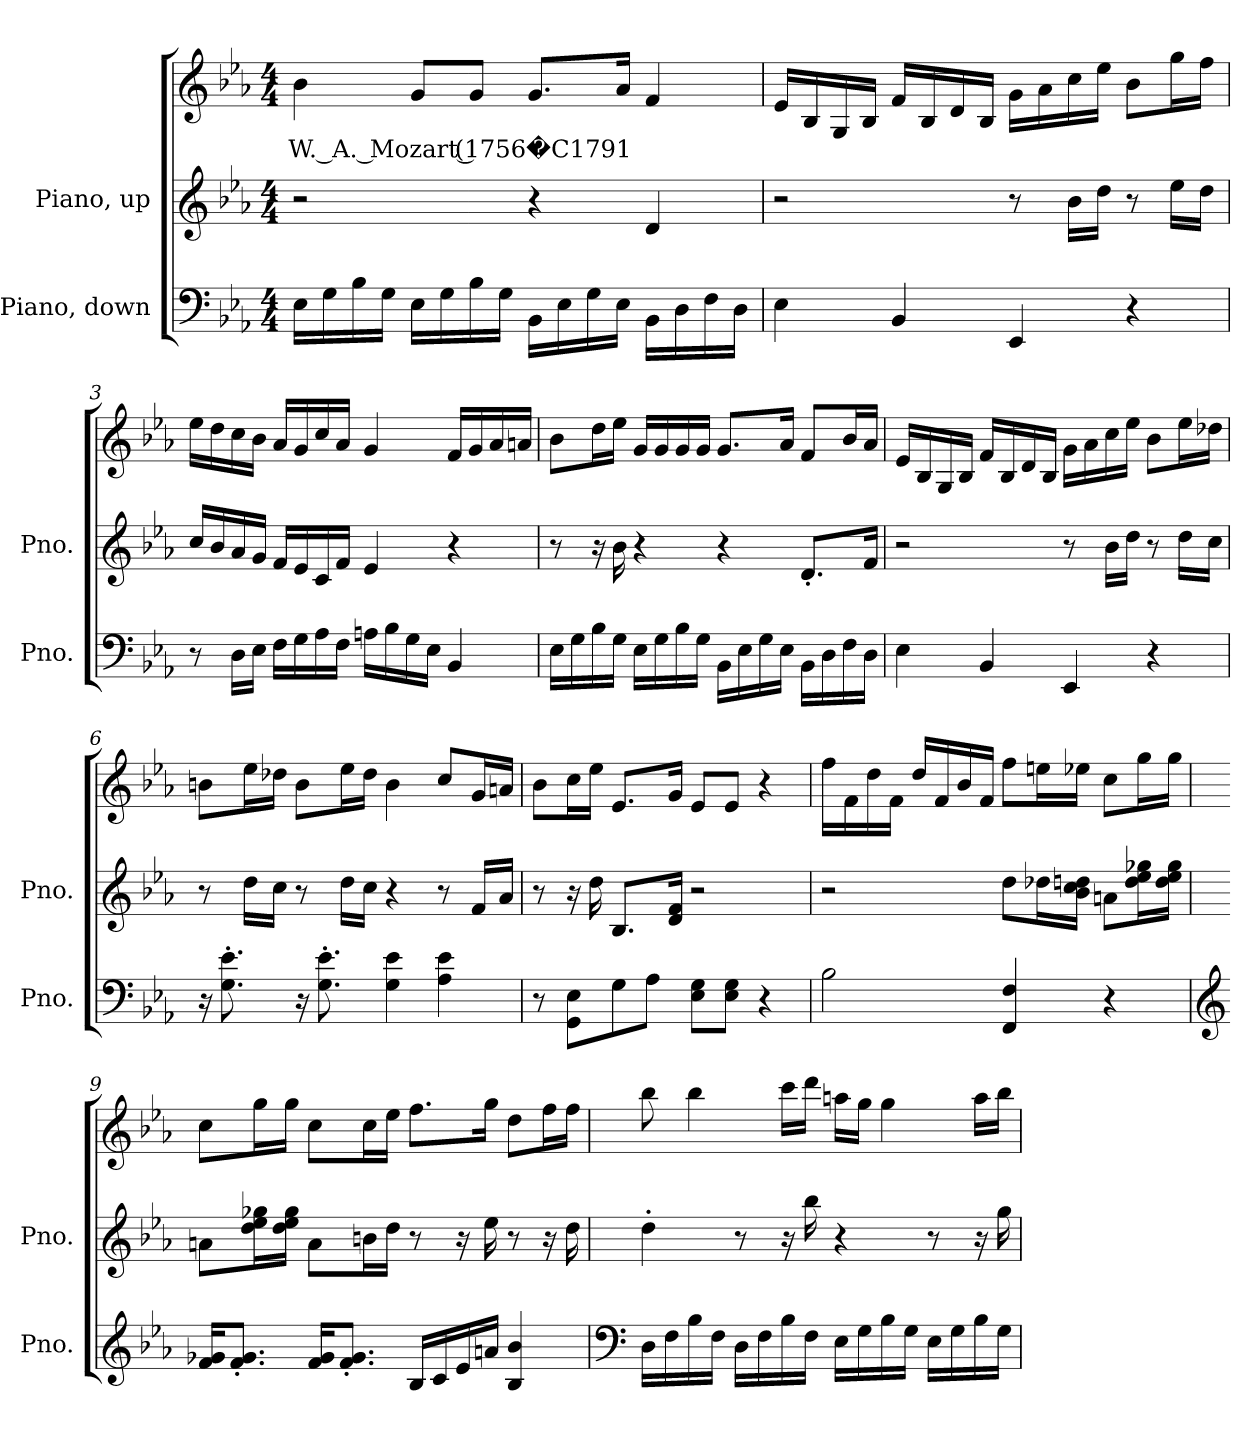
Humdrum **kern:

**kern	**kern	**kern	**text
*part2	*part1	*part1	*part1
*staff3	*staff2	*staff1	*staff1
*I"Piano, down	*I"Piano, up	*	*
*I'Pno.	*I'Pno.	*	*
*clefF4	*clefG2	*clefG2	*
*k[b-e-a-]	*k[b-e-a-]	*k[b-e-a-]	*
*M4/4	*M4/4	*M4/4	*
*MM34	*MM34	*MM34	*
=1	=1	=1	=1
!	!	!	!LO:LY:b
16E-\LL	2r	4b-\	W. A. Mozart (1756�C1791
16G\	.	.	.
16B-\	.	.	.
16G\JJ	.	.	.
16E-\LL	.	8g/L	.
16G\	.	.	.
16B-\	.	8g/J	.
16G\JJ	.	.	.
16BB-\LL	4r	8.g/L	.
16E-\	.	.	.
16G\	.	.	.
16E-\JJ	.	16a-/Jk	.
16BB-\LL	4d/	4f/	.
16D\	.	.	.
16F\	.	.	.
16D\JJ	.	.	.
!!LO:LB:g=z
=2	=2	=2	=2
4E-\	2r	16e-/LL	.
.	.	16B-/	.
.	.	16G/	.
.	.	16B-/JJ	.
4BB-/	.	16f/LL	.
.	.	16B-/	.
.	.	16d/	.
.	.	16B-/JJ	.
4EE-/	8r	16g\LL	.
.	.	16a-\	.
.	16b-\LL	16cc\	.
.	16dd\JJ	16ee-\JJ	.
4r	8r	8b-\L	.
.	16ee-\LL	16gg\L	.
.	16dd\JJ	16ff\JJ	.
=3	=3	=3	=3
8r	16cc/LL	16ee-\LL	.
.	16b-/	16dd\	.
16D\LL	16a-/	16cc\	.
16E-\JJ	16g/JJ	16b-\JJ	.
16F\LL	16f/LL	16a-/LL	.
16G\	16e-/	16g/	.
16A-\	16c/	16cc/	.
16F\JJ	16f/JJ	16a-/JJ	.
16An\LL	4e-/	4g/	.
16B-\	.	.	.
16G\	.	.	.
16E-\JJ	.	.	.
4BB-/	4r	16f/LL	.
.	.	16g/	.
.	.	16a-/	.
.	.	16an/JJ	.
!!LO:LB:g=z
=4	=4	=4	=4
16E-\LL	8r	8b-\L	.
16G\	.	.	.
16B-\	16r	16dd\L	.
16G\JJ	16b-\	16ee-\JJ	.
16E-\LL	4r	16g/LL	.
16G\	.	16g/	.
16B-\	.	16g/	.
16G\JJ	.	16g/JJ	.
16BB-\LL	4r	8.g/L	.
16E-\	.	.	.
16G\	.	.	.
16E-\JJ	.	16a-/Jk	.
16BB-\LL	8.d'/L	8f/L	.
16D\	.	.	.
16F\	.	16b-/L	.
16D\JJ	16f/Jk	16a-/JJ	.
=5	=5	=5	=5
4E-\	2r	16e-/LL	.
.	.	16B-/	.
.	.	16G/	.
.	.	16B-/JJ	.
4BB-/	.	16f/LL	.
.	.	16B-/	.
.	.	16d/	.
.	.	16B-/JJ	.
4EE-/	8r	16g\LL	.
.	.	16a-\	.
.	16b-\LL	16cc\	.
.	16dd\JJ	16ee-\JJ	.
4r	8r	8b-\L	.
.	16dd\LL	16ee-\L	.
.	16cc\JJ	16dd-X\JJ	.
!!LO:LB:g=z
=6	=6	=6	=6
16r	8r	8bn\L	.
8.G\' 8.e-\'	.	.	.
.	16dd\LL	16ee-\L	.
.	16cc\JJ	16dd-X\JJ	.
16r	8r	8b\L	.
8.G\' 8.e-\'	.	.	.
.	16dd\LL	16ee-\L	.
.	16cc\JJ	16dd-\JJ	.
4G\ 4e-\	4r	4b\	.
4A-\ 4e-\	8r	8cc/L	.
.	16f/LL	16g/L	.
.	16a-/JJ	16an/JJ	.
=7	=7	=7	=7
8r	8r	8b-\L	.
8GG\ 8E-\L	16r	16cc\L	.
.	16dd\	16ee-\JJ	.
8G\	8.B-/L	8.e-/L	.
8A-\J	.	.	.
.	16d/ 16f/Jk	16g/Jk	.
8E-\ 8G\L	2r	8e-/L	.
8E-\ 8G\J	.	8e-/J	.
4r	.	4r	.
=8	=8	=8	=8
2B-\	2r	16ff\LL	.
.	.	16f\	.
.	.	16dd\	.
.	.	16f\JJ	.
.	.	16dd/LL	.
.	.	16f/	.
.	.	16b-/	.
.	.	16f/JJ	.
4FF/ 4F/	8dd\L	8ff\L	.
.	16dd-X\L	16een\L	.
.	16b-\ 16cc\ 16ddn\JJ	16ee-X\JJ	.
4r	8an\L	8cc\L	.
.	16dd\ 16ee-\ 16gg-X\L	16gg\L	.
.	16dd\ 16ee-\ 16gg-\JJ	16gg\JJ	.
!!LO:PB:g=z
=9	=9	=9	=9
*clefG2	*	*	*
16f/ 16g-X/KL	8an\L	8cc\L	.
8.f/' 8.g-/'J	.	.	.
.	16dd\ 16ee-\ 16gg-X\L	16gg\L	.
.	16dd\ 16ee-\ 16gg-\JJ	16gg\JJ	.
16f/ 16g-/KL	8a\L	8cc\L	.
8.f/' 8.g-/'J	.	.	.
.	16bn\L	16cc\L	.
.	16dd\JJ	16ee-\JJ	.
16B-/LL	8r	8.ff\L	.
16c/	.	.	.
16e-/	16r	.	.
16an/JJ	16ee-\	16gg\Jk	.
4B-/ 4b-/	8r	8dd\L	.
.	16r	16ff\L	.
.	16dd\	16ff\JJ	.
=10	=10	=10	=10
*clefF4	*	*	*
16D\LL	4dd'\	8bb-\	.
16F\	.	.	.
16B-\	.	4bb-\	.
16F\JJ	.	.	.
16D\LL	8r	.	.
16F\	.	.	.
16B-\	16r	16ccc\LL	.
16F\JJ	16bb-\	16ddd\JJ	.
16E-\LL	4r	16aan\LL	.
16G\	.	16gg\JJ	.
16B-\	.	4gg\	.
16G\JJ	.	.	.
16E-\LL	8r	.	.
16G\	.	.	.
16B-\	16r	16aa\LL	.
16G\JJ	16gg\	16bb-\JJ	.
=	=	=	=
*-	*-	*-	*-
